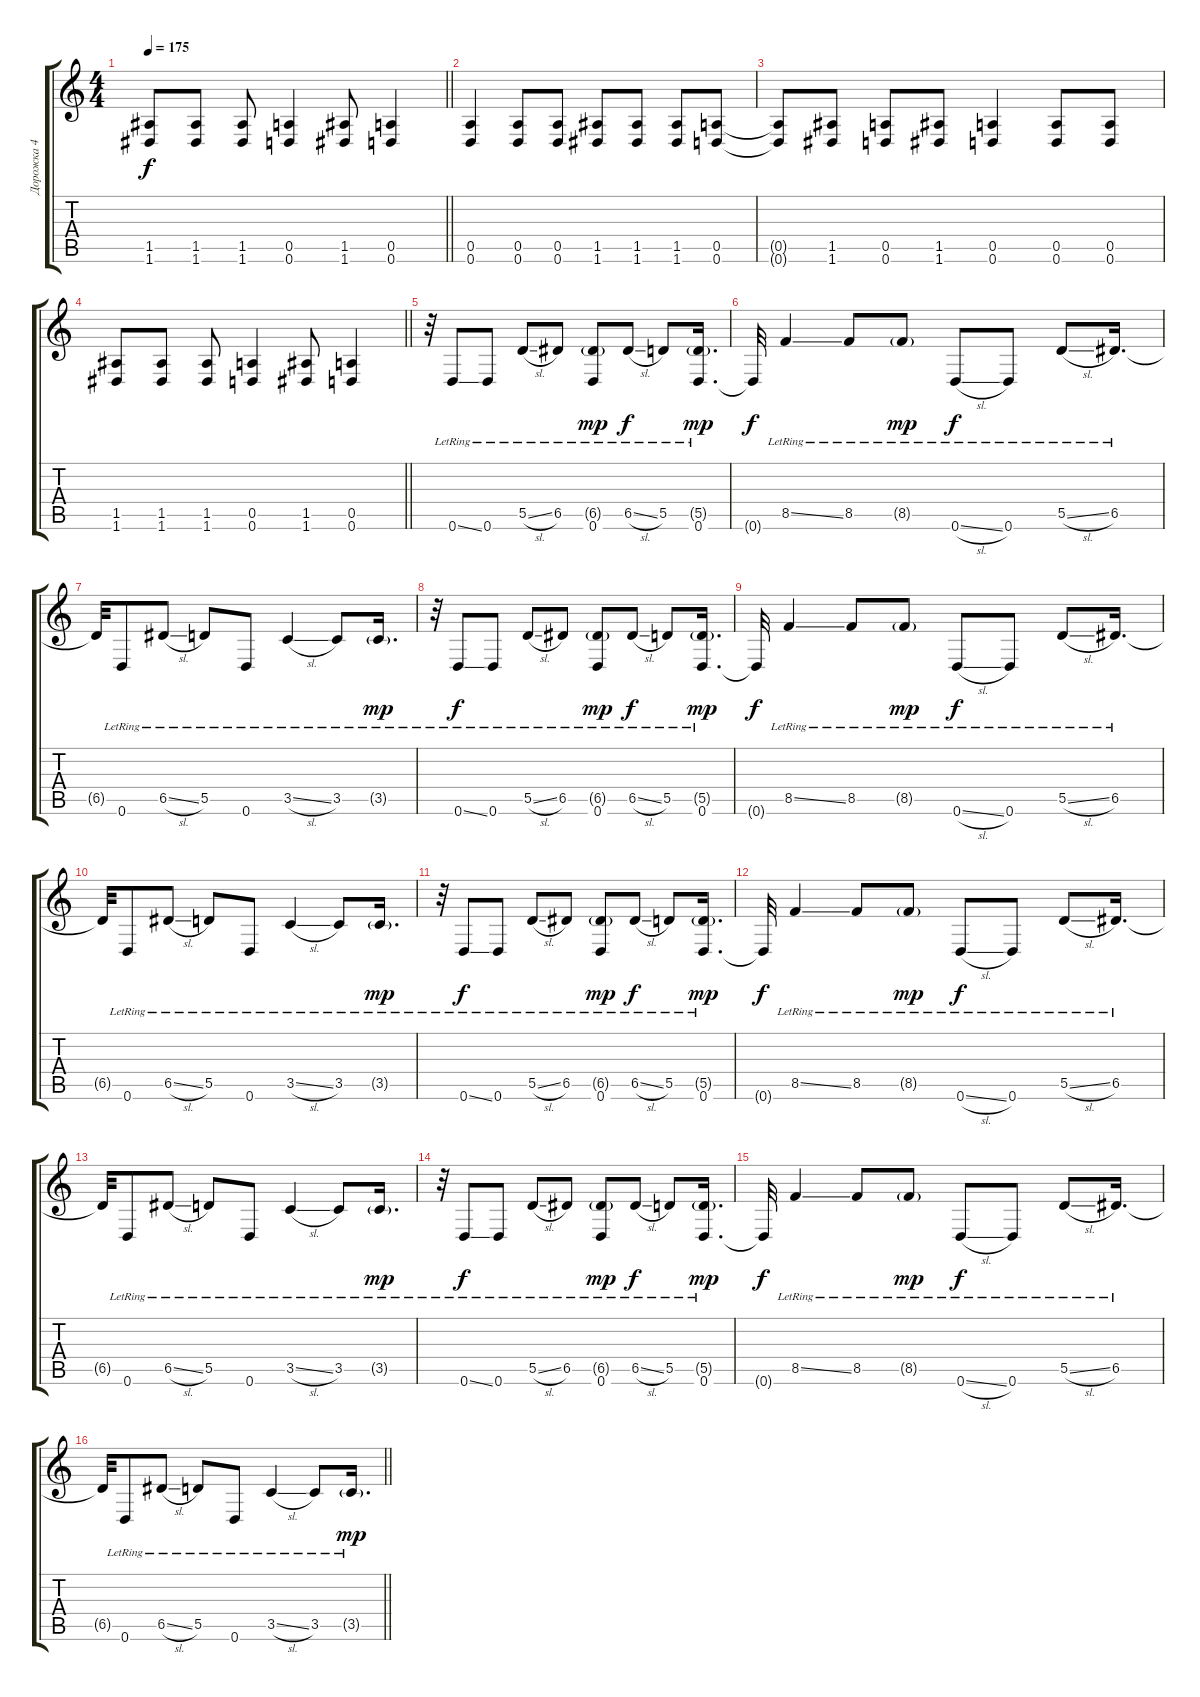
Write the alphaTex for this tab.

\track ("Дорожка 4" "Дорожка 4") {instrument distortionguitar}
\staff {score tabs}
\tuning (E4 B3 G3 D3 A2 D2) {hide}
\ts (4 4)
\tempo 175
\clef g2
\barLineRight lightlight
\ks c
(1.5 1.6).8{dy f} (1.5 1.6).8 (1.5 1.6).8 (0.5 0.6).4 (1.5 1.6).8 (0.5 0.6).4 |
(0.5 0.6).4{instrument distortionguitar} (0.5 0.6).8 (0.5 0.6).8 (1.5 1.6).8 (1.5 1.6).8 (1.5 1.6).8 (0.5 0.6).8 |
(0.5{t} 0.6{t}).8 (1.5 1.6).8 (0.5 0.6).8 (1.5 1.6).8 (0.5 0.6).4 (0.5 0.6).8 (0.5 0.6).8 |
\barLineRight lightlight
(1.5 1.6).8 (1.5 1.6).8 (1.5 1.6).8 (0.5 0.6).4 (1.5 1.6).8 (0.5 0.6).4 |
\section ("" " ")
r.32{instrument acousticguitarnylon} 0.6{ss lr}.8{txt " "} 0.6{lr}.8 5.5{sl lr}.8 6.5{lr}.8 (6.5{g lr} 0.6{lr}).8{dy mp} 6.5{sl lr}.8{dy f} 5.5{lr}.8 (5.5{g lr} 0.6{lr}).16{d dy mp} |
0.6{t}.32{dy f} 8.5{ss lr}.4 8.5{lr}.8 8.5{g lr}.8{dy mp} 0.6{sl lr}.8{dy f} 0.6{lr}.8 5.5{sl lr}.8 6.5{lr}.16{d} |
6.5{t}.32 0.6{lr}.8 6.5{sl lr}.8 5.5{lr}.8 0.6{lr}.8 3.5{sl lr}.4 3.5{lr}.8 3.5{g lr}.16{d dy mp} |
r.32 0.6{ss lr}.8{txt " " dy f} 0.6{lr}.8 5.5{sl lr}.8 6.5{lr}.8 (6.5{g lr} 0.6{lr}).8{dy mp} 6.5{sl lr}.8{dy f} 5.5{lr}.8 (5.5{g lr} 0.6{lr}).16{d dy mp} |
0.6{t}.32{dy f} 8.5{ss lr}.4 8.5{lr}.8 8.5{g lr}.8{dy mp} 0.6{sl lr}.8{dy f} 0.6{lr}.8 5.5{sl lr}.8 6.5{lr}.16{d} |
6.5{t}.32 0.6{lr}.8 6.5{sl lr}.8 5.5{lr}.8 0.6{lr}.8 3.5{sl lr}.4 3.5{lr}.8 3.5{g lr}.16{d dy mp} |
r.32 0.6{ss lr}.8{txt " " dy f} 0.6{lr}.8 5.5{sl lr}.8 6.5{lr}.8 (6.5{g lr} 0.6{lr}).8{dy mp} 6.5{sl lr}.8{dy f} 5.5{lr}.8 (5.5{g lr} 0.6{lr}).16{d dy mp} |
0.6{t}.32{dy f} 8.5{ss lr}.4 8.5{lr}.8 8.5{g lr}.8{dy mp} 0.6{sl lr}.8{dy f} 0.6{lr}.8 5.5{sl lr}.8 6.5{lr}.16{d} |
6.5{t}.32 0.6{lr}.8 6.5{sl lr}.8 5.5{lr}.8 0.6{lr}.8 3.5{sl lr}.4 3.5{lr}.8 3.5{g lr}.16{d dy mp} |
r.32 0.6{ss lr}.8{txt " " dy f} 0.6{lr}.8 5.5{sl lr}.8 6.5{lr}.8 (6.5{g lr} 0.6{lr}).8{dy mp} 6.5{sl lr}.8{dy f} 5.5{lr}.8 (5.5{g lr} 0.6{lr}).16{d dy mp} |
0.6{t}.32{dy f} 8.5{ss lr}.4 8.5{lr}.8 8.5{g lr}.8{dy mp} 0.6{sl lr}.8{dy f} 0.6{lr}.8 5.5{sl lr}.8 6.5{lr}.16{d} |
\barLineRight lightlight
6.5{t}.32 0.6{lr}.8 6.5{sl lr}.8 5.5{lr}.8 0.6{lr}.8 3.5{sl lr}.4 3.5{lr}.8 3.5{g lr}.16{d dy mp}
